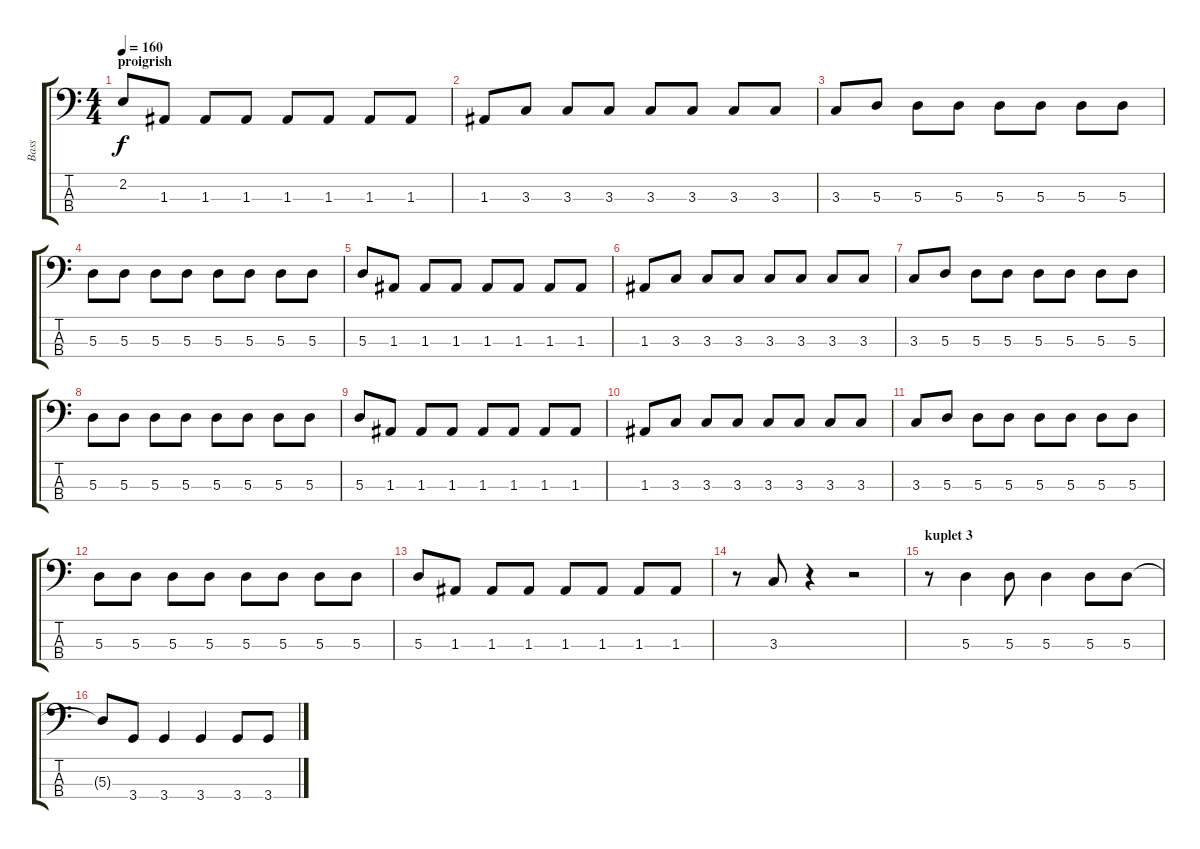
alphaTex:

\track ("Bass" "Bass") {instrument electricbassfinger}
\staff {score tabs}
\tuning (G2 D2 A1 E1) {hide}
\ts (4 4)
\section ("" "proigrish")
\tempo 160
\clef f4
\ks c
2.2.8{dy f} 1.3.8 1.3.8 1.3.8 1.3.8 1.3.8 1.3.8 1.3.8 |
1.3.8 3.3.8 3.3.8 3.3.8 3.3.8 3.3.8 3.3.8 3.3.8 |
3.3.8 5.3.8 5.3.8 5.3.8 5.3.8 5.3.8 5.3.8 5.3.8 |
5.3.8 5.3.8 5.3.8 5.3.8 5.3.8 5.3.8 5.3.8 5.3.8 |
5.3.8 1.3.8 1.3.8 1.3.8 1.3.8 1.3.8 1.3.8 1.3.8 |
1.3.8 3.3.8 3.3.8 3.3.8 3.3.8 3.3.8 3.3.8 3.3.8 |
3.3.8 5.3.8 5.3.8 5.3.8 5.3.8 5.3.8 5.3.8 5.3.8 |
5.3.8 5.3.8 5.3.8 5.3.8 5.3.8 5.3.8 5.3.8 5.3.8 |
5.3.8 1.3.8 1.3.8 1.3.8 1.3.8 1.3.8 1.3.8 1.3.8 |
1.3.8 3.3.8 3.3.8 3.3.8 3.3.8 3.3.8 3.3.8 3.3.8 |
3.3.8 5.3.8 5.3.8 5.3.8 5.3.8 5.3.8 5.3.8 5.3.8 |
5.3.8 5.3.8 5.3.8 5.3.8 5.3.8 5.3.8 5.3.8 5.3.8 |
5.3.8 1.3.8 1.3.8 1.3.8 1.3.8 1.3.8 1.3.8 1.3.8 |
r.8 3.3.8 r.4 r.2 |
\section ("" "kuplet 3")
r.8 5.3.4 5.3.8 5.3.4 5.3.8 5.3.8 |
5.3{t}.8 3.4.8 3.4.4 3.4.4 3.4.8 3.4.8
